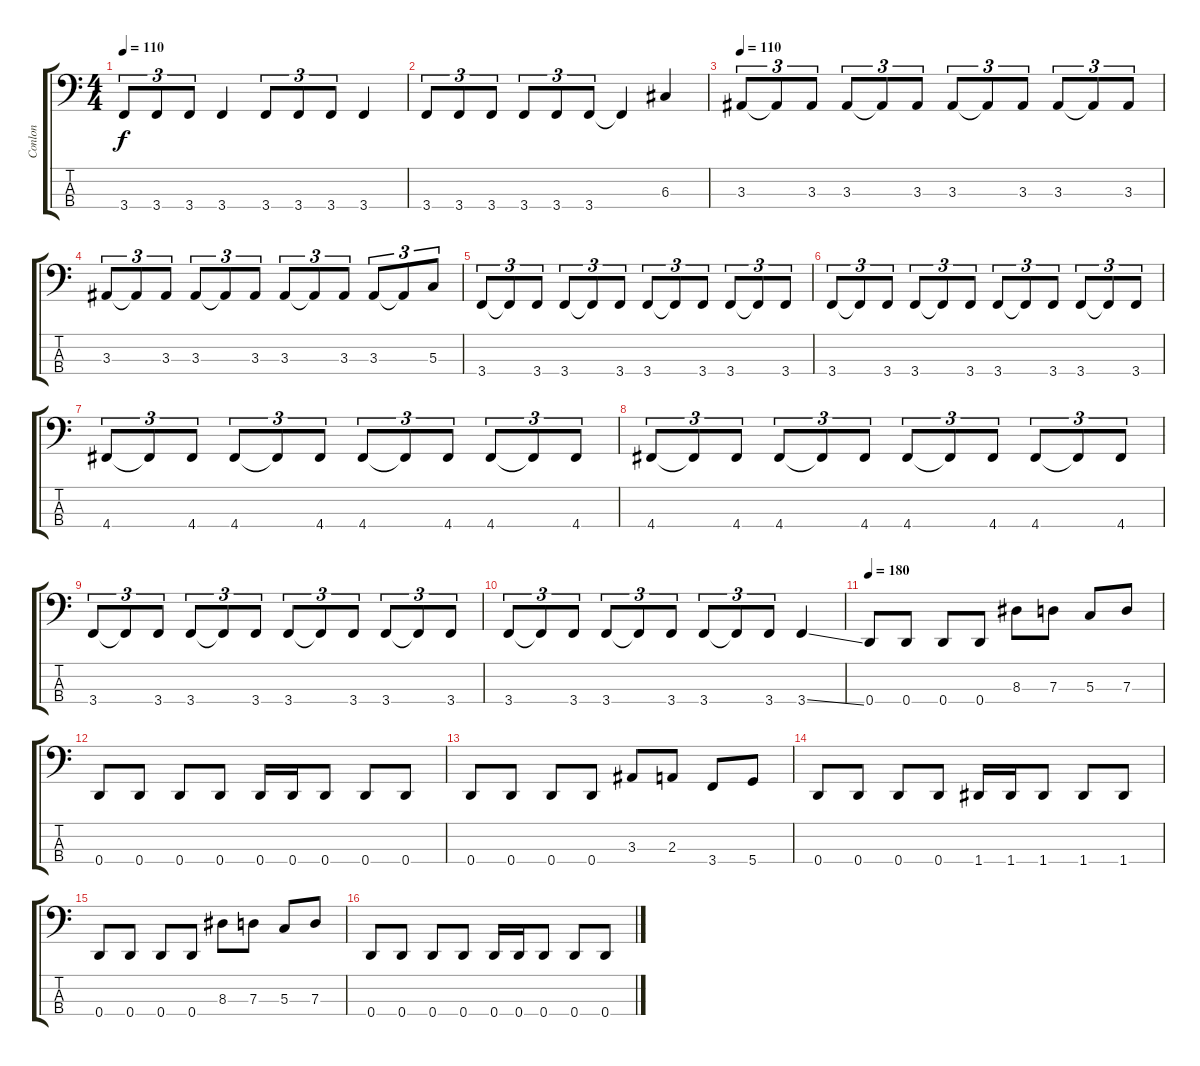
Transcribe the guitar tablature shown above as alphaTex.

\track ("Conlon" "Conlon") {instrument electricbassfinger}
\staff {score tabs}
\tuning (F2 C2 G1 D1) {hide}
\ts (4 4)
\tempo 110
\clef f4
\ks c
3.4.8{tu (3 2) dy f} 3.4.8{tu (3 2)} 3.4.8{tu (3 2)} 3.4.4 3.4.8{tu (3 2)} 3.4.8{tu (3 2)} 3.4.8{tu (3 2)} 3.4.4 |
3.4.8{tu (3 2)} 3.4.8{tu (3 2)} 3.4.8{tu (3 2)} 3.4.8{tu (3 2)} 3.4.8{tu (3 2)} 3.4.8{tu (3 2)} 3.4{t}.4 6.3.4 |
\tempo 110
3.3.8{tu (3 2)} 3.3{t}.8{tu (3 2)} 3.3.8{tu (3 2)} 3.3.8{tu (3 2)} 3.3{t}.8{tu (3 2)} 3.3.8{tu (3 2)} 3.3.8{tu (3 2)} 3.3{t}.8{tu (3 2)} 3.3.8{tu (3 2)} 3.3.8{tu (3 2)} 3.3{t}.8{tu (3 2)} 3.3.8{tu (3 2)} |
3.3.8{tu (3 2)} 3.3{t}.8{tu (3 2)} 3.3.8{tu (3 2)} 3.3.8{tu (3 2)} 3.3{t}.8{tu (3 2)} 3.3.8{tu (3 2)} 3.3.8{tu (3 2)} 3.3{t}.8{tu (3 2)} 3.3.8{tu (3 2)} 3.3.8{tu (3 2)} 3.3{t}.8{tu (3 2)} 5.3.8{tu (3 2)} |
3.4.8{tu (3 2)} 3.4{t}.8{tu (3 2)} 3.4.8{tu (3 2)} 3.4.8{tu (3 2)} 3.4{t}.8{tu (3 2)} 3.4.8{tu (3 2)} 3.4.8{tu (3 2)} 3.4{t}.8{tu (3 2)} 3.4.8{tu (3 2)} 3.4.8{tu (3 2)} 3.4{t}.8{tu (3 2)} 3.4.8{tu (3 2)} |
3.4.8{tu (3 2)} 3.4{t}.8{tu (3 2)} 3.4.8{tu (3 2)} 3.4.8{tu (3 2)} 3.4{t}.8{tu (3 2)} 3.4.8{tu (3 2)} 3.4.8{tu (3 2)} 3.4{t}.8{tu (3 2)} 3.4.8{tu (3 2)} 3.4.8{tu (3 2)} 3.4{t}.8{tu (3 2)} 3.4.8{tu (3 2)} |
4.4.8{tu (3 2)} 4.4{t}.8{tu (3 2)} 4.4.8{tu (3 2)} 4.4.8{tu (3 2)} 4.4{t}.8{tu (3 2)} 4.4.8{tu (3 2)} 4.4.8{tu (3 2)} 4.4{t}.8{tu (3 2)} 4.4.8{tu (3 2)} 4.4.8{tu (3 2)} 4.4{t}.8{tu (3 2)} 4.4.8{tu (3 2)} |
4.4.8{tu (3 2)} 4.4{t}.8{tu (3 2)} 4.4.8{tu (3 2)} 4.4.8{tu (3 2)} 4.4{t}.8{tu (3 2)} 4.4.8{tu (3 2)} 4.4.8{tu (3 2)} 4.4{t}.8{tu (3 2)} 4.4.8{tu (3 2)} 4.4.8{tu (3 2)} 4.4{t}.8{tu (3 2)} 4.4.8{tu (3 2)} |
3.4.8{tu (3 2)} 3.4{t}.8{tu (3 2)} 3.4.8{tu (3 2)} 3.4.8{tu (3 2)} 3.4{t}.8{tu (3 2)} 3.4.8{tu (3 2)} 3.4.8{tu (3 2)} 3.4{t}.8{tu (3 2)} 3.4.8{tu (3 2)} 3.4.8{tu (3 2)} 3.4{t}.8{tu (3 2)} 3.4.8{tu (3 2)} |
3.4.8{tu (3 2)} 3.4{t}.8{tu (3 2)} 3.4.8{tu (3 2)} 3.4.8{tu (3 2)} 3.4{t}.8{tu (3 2)} 3.4.8{tu (3 2)} 3.4.8{tu (3 2)} 3.4{t}.8{tu (3 2)} 3.4.8{tu (3 2)} 3.4{ss}.4 |
\tempo 180
0.4.8 0.4.8 0.4.8 0.4.8 8.3.8 7.3.8 5.3.8 7.3.8 |
0.4.8 0.4.8 0.4.8 0.4.8 0.4.16 0.4.16 0.4.8 0.4.8 0.4.8 |
0.4.8 0.4.8 0.4.8 0.4.8 3.3.8 2.3.8 3.4.8 5.4.8 |
0.4.8 0.4.8 0.4.8 0.4.8 1.4.16 1.4.16 1.4.8 1.4.8 1.4.8 |
0.4.8 0.4.8 0.4.8 0.4.8 8.3.8 7.3.8 5.3.8 7.3.8 |
0.4.8 0.4.8 0.4.8 0.4.8 0.4.16 0.4.16 0.4.8 0.4.8 0.4.8
